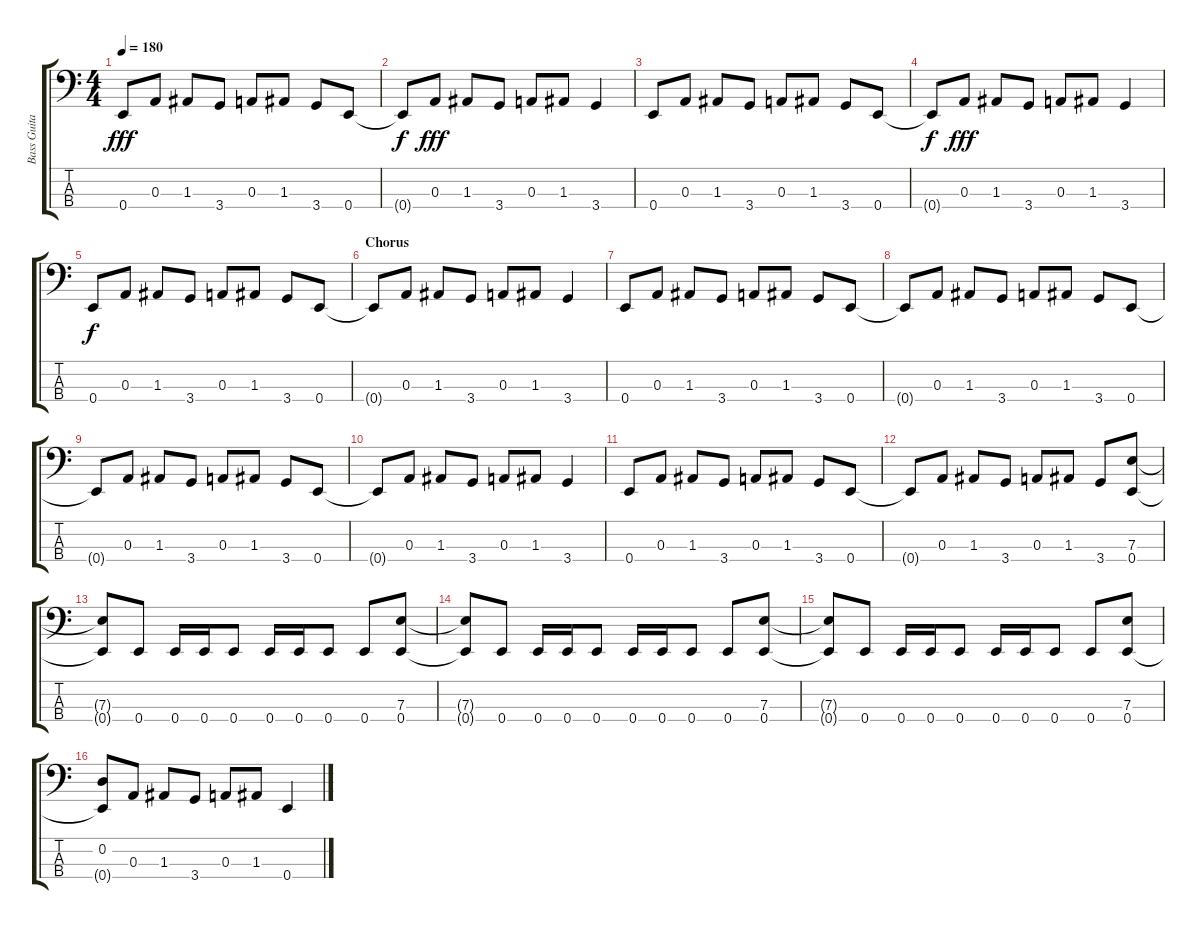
\track ("Bass Guitar - Jason" "Bass Guita") {instrument electricbasspick}
\staff {score tabs}
\tuning (G2 D2 A1 E1) {hide}
\ts (4 4)
\tempo 180
\clef f4
\ks c
0.4.8{dy fff} 0.3.8 1.3.8 3.4.8 0.3.8 1.3.8 3.4.8 0.4.8 |
0.4{t}.8{dy f} 0.3.8{dy fff} 1.3.8 3.4.8 0.3.8 1.3.8 3.4.4 |
0.4.8 0.3.8 1.3.8 3.4.8 0.3.8 1.3.8 3.4.8 0.4.8 |
0.4{t}.8{dy f} 0.3.8{dy fff} 1.3.8 3.4.8 0.3.8 1.3.8 3.4.4 |
0.4.8{dy f} 0.3.8 1.3.8 3.4.8 0.3.8 1.3.8 3.4.8 0.4.8 |
\section ("" "Chorus")
0.4{t}.8 0.3.8 1.3.8 3.4.8 0.3.8 1.3.8 3.4.4 |
0.4.8 0.3.8 1.3.8 3.4.8 0.3.8 1.3.8 3.4.8 0.4.8 |
0.4{t}.8 0.3.8 1.3.8 3.4.8 0.3.8 1.3.8 3.4.8 0.4.8 |
0.4{t}.8 0.3.8 1.3.8 3.4.8 0.3.8 1.3.8 3.4.8 0.4.8 |
0.4{t}.8 0.3.8 1.3.8 3.4.8 0.3.8 1.3.8 3.4.4 |
0.4.8 0.3.8 1.3.8 3.4.8 0.3.8 1.3.8 3.4.8 0.4.8 |
0.4{t}.8 0.3.8 1.3.8 3.4.8 0.3.8 1.3.8 3.4.8 (7.3 0.4).8 |
(7.3{t} 0.4{t}).8 0.4.8 0.4.16 0.4.16 0.4.8 0.4.16 0.4.16 0.4.8 0.4.8 (7.3 0.4).8 |
(7.3{t} 0.4{t}).8 0.4.8 0.4.16 0.4.16 0.4.8 0.4.16 0.4.16 0.4.8 0.4.8 (7.3 0.4).8 |
(7.3{t} 0.4{t}).8 0.4.8 0.4.16 0.4.16 0.4.8 0.4.16 0.4.16 0.4.8 0.4.8 (7.3 0.4).8 |
(0.2 0.4{t}).8 0.3.8 1.3.8 3.4.8 0.3.8 1.3.8 0.4.4
